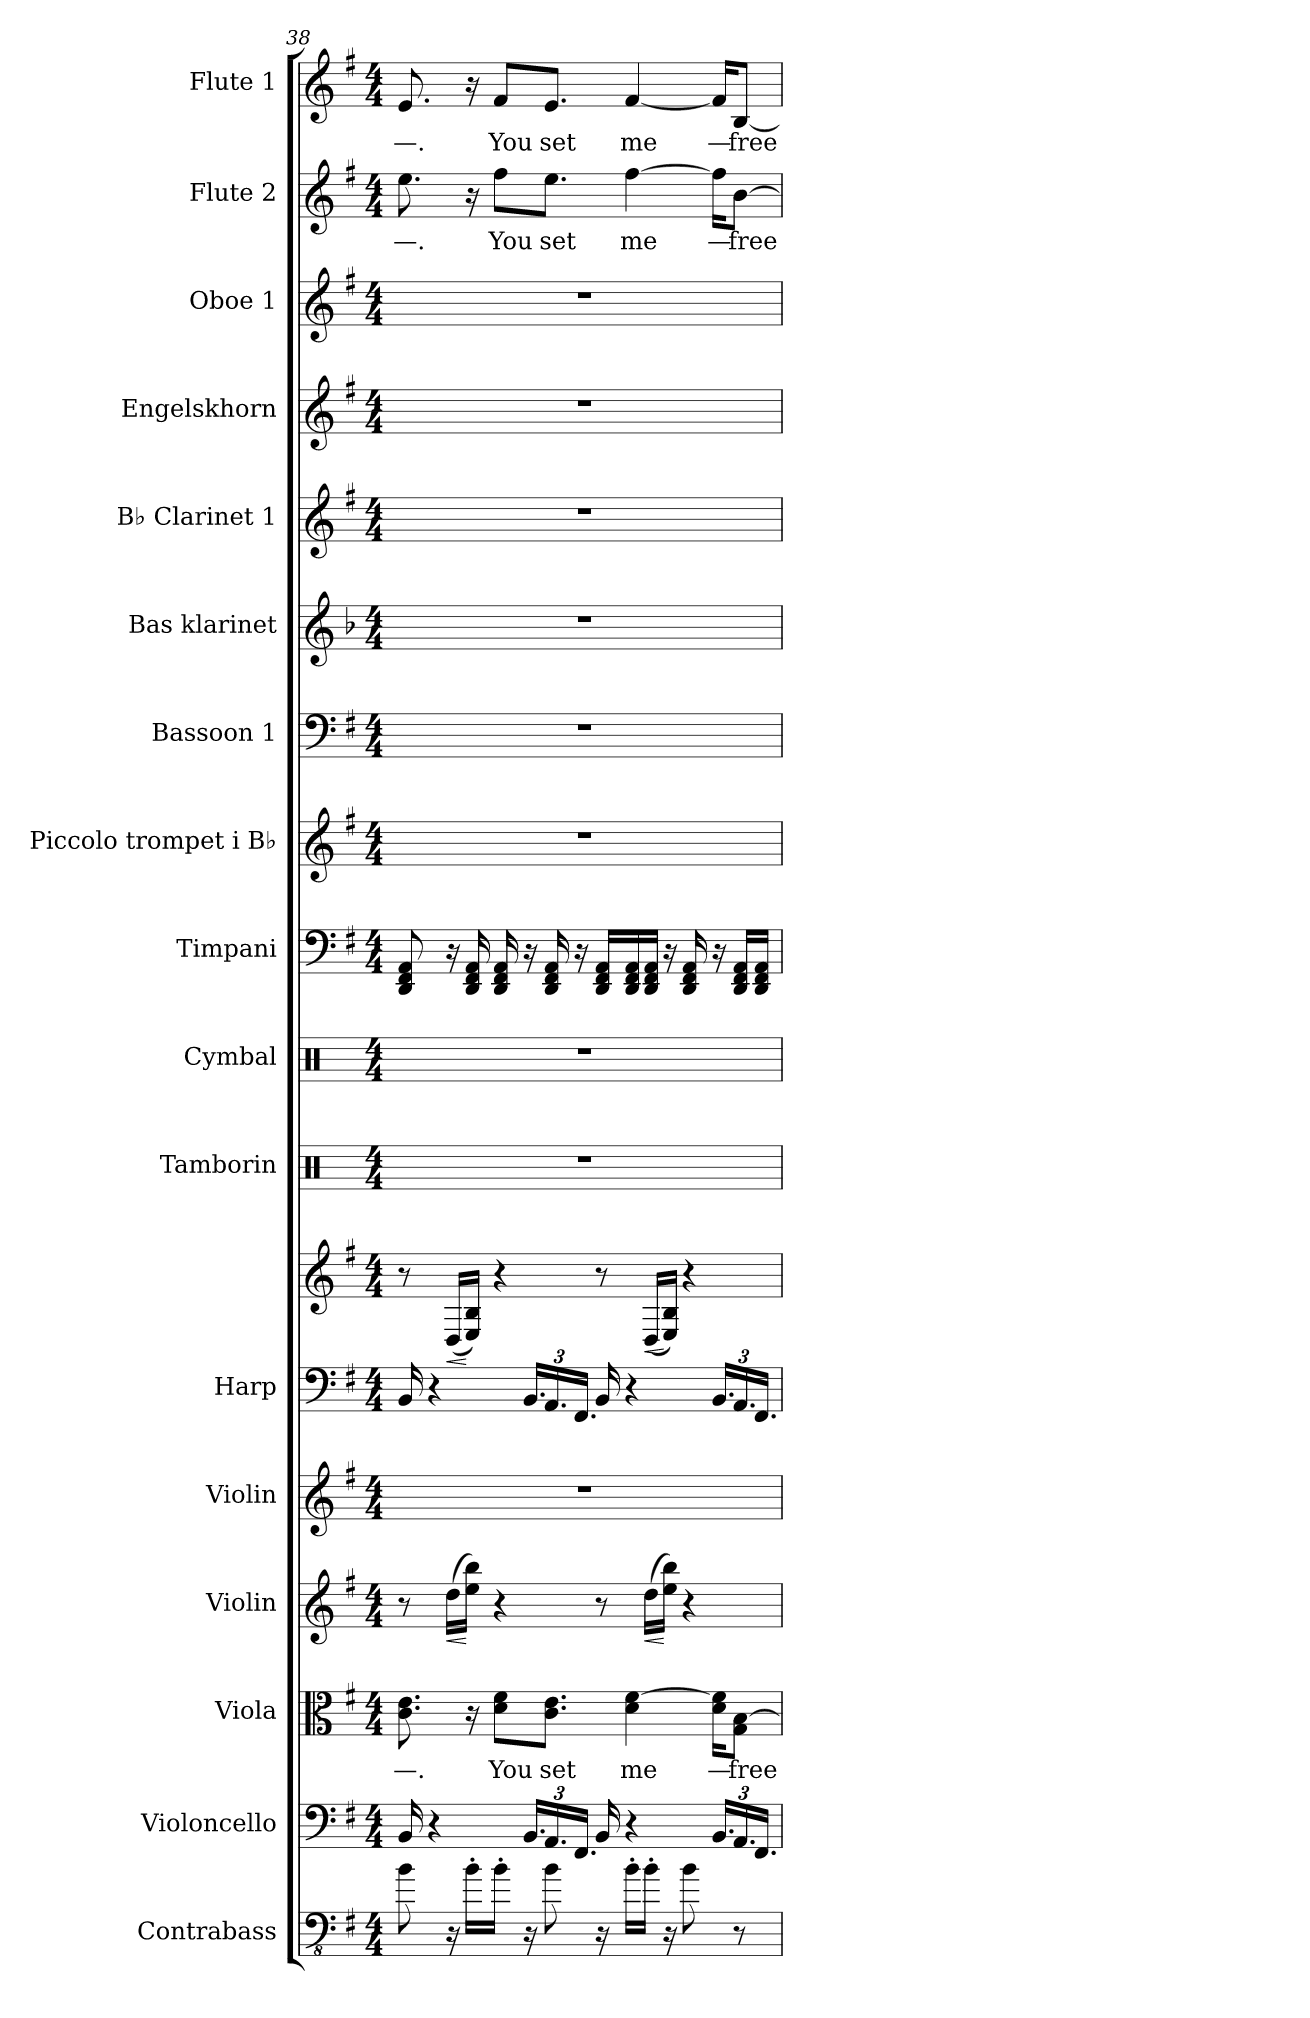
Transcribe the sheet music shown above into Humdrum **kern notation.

**kern	**kern	**kern	**text	**kern	**dynam	**kern	**kern	**kern	**dynam	**kern	**kern	**kern	**kern	**kern	**kern	**kern	**kern	**kern	**kern	**text	**kern	**text
*part17	*part16	*part15	*part15	*part14	*part14	*part13	*part12	*part12	*part12	*part11	*part10	*part9	*part8	*part7	*part6	*part5	*part4	*part3	*part2	*part2	*part1	*part1
*staff18	*staff17	*staff16	*staff16	*staff15	*staff15	*staff14	*staff13	*staff12	*staff12/13	*staff11	*staff10	*staff9	*staff8	*staff7	*staff6	*staff5	*staff4	*staff3	*staff2	*staff2	*staff1	*staff1
*I"Contrabass	*I"Violoncello	*I"Viola	*	*I"Violin	*	*I"Violin	*I"Harp	*	*	*I"Tamborin	*I"Cymbal	*I"Timpani	*I"Piccolo trompet i B♭	*I"Bassoon 1	*I"Bas klarinet	*I"B♭ Clarinet 1	*I"Engelskhorn	*I"Oboe 1	*I"Flute 2	*	*I"Flute 1	*
*I'Cb.	*I'Vc.	*I'Vla.	*	*I'Vln.	*	*I'Vln.	*I'Hrp.	*	*	*I'Tamb.	*I'Cym.	*I'Timp.	*I'P. tpt. i B♭	*I'Bsn. 1	*	*I'B♭ Cl. 1	*I'E.horn	*I'Ob. 1	*I'Fl. 2	*	*I'Fl. 1	*
*clefFv4	*clefF4	*clefC3	*	*clefG2	*	*clefG2	*clefF4	*clefG2	*	*clefX	*clefX	*clefF4	*clefG2	*clefF4	*clefG2	*clefG2	*clefG2	*clefG2	*clefG2	*	*clefG2	*
*ITrd7c12	*	*	*	*	*	*	*	*	*	*	*	*	*ITrd-6c-10	*	*ITrd8c14	*ITrd1c2	*ITrd4c7	*	*	*	*	*
*k[f#]	*k[f#]	*k[f#]	*	*k[f#]	*	*k[f#]	*k[f#]	*k[f#]	*	*k[]	*k[]	*k[f#]	*k[b-]	*k[f#]	*k[b-]	*k[b-]	*k[]	*k[f#]	*k[f#]	*	*k[f#]	*
*M4/4	*M4/4	*M4/4	*	*M4/4	*	*M4/4	*M4/4	*M4/4	*	*M4/4	*M4/4	*M4/4	*M4/4	*M4/4	*M4/4	*M4/4	*M4/4	*M4/4	*M4/4	*	*M4/4	*
=38	=38	=38	=38	=38	=38	=38	=38	=38	=38	=38	=38	=38	=38	=38	=38	=38	=38	=38	=38	=38	=38	=38
8BB\	16BB/	8.c\ 8.e\	—.	8r	.	1r	16BB/	8r	.	1r	1r	8DD/ 8FF#/ 8AA/	1r	1r	1r	1r	1r	1r	8.ee\	—.	8.e/	—.
.	4r	.	.	.	.	.	4r	.	.	.	.	.	.	.	.	.	.	.	.	.	.	.
!	!	!	!	!	!LO:HP:b	!	!	!	!LO:HP:b	!	!	!	!	!	!	!	!	!	!	!	!	!
16r	.	.	.	(16dd\LL	<	.	.	(16D/LL	<	.	.	16r	.	.	.	.	.	.	.	.	.	.
16BB'\LL	.	16r	.	16ee\ 16bb\JJ)	[	.	.	16E/ 16B/JJ)	[	.	.	16DD/ 16FF#/ 16AA/	.	.	.	.	.	.	16r	.	16r	.
16BB'\JJ	.	8d\ 8f#\L	You	4r	.	.	.	4r	.	.	.	16DD/ 16FF#/ 16AA/	.	.	.	.	.	.	8ff#\L	You	8f#/L	You
*	*Xbrackettup	*	*	*	*	*	*Xbrackettup	*	*	*	*	*	*	*	*	*	*	*	*	*	*	*
16r	24.BB/LL	.	.	.	.	.	24.BB/LL	.	.	.	.	16r	.	.	.	.	.	.	.	.	.	.
8BB\	24.AA/	8.c\ 8.e\J	set	.	.	.	24.AA/	.	.	.	.	16DD/ 16FF#/ 16AA/	.	.	.	.	.	.	8.ee\J	set	8.e/J	set
.	24.FF#/JJ	.	.	.	.	.	24.FF#/JJ	.	.	.	.	16r	.	.	.	.	.	.	.	.	.	.
16r	16BB/	.	.	8r	.	.	16BB/	8r	.	.	.	16DD/ 16FF#/ 16AA/LL	.	.	.	.	.	.	.	.	.	.
16BB'\LL	4r	4d\ [4f#\	me	.	.	.	4r	.	.	.	.	16DD/ 16FF#/ 16AA/	.	.	.	.	.	.	[4ff#\	me	[4f#/	me
!	!	!	!	!	!LO:HP:b	!	!	!	!LO:HP:b	!	!	!	!	!	!	!	!	!	!	!	!	!
16BB'\JJ	.	.	.	(16dd\LL	<	.	.	(16D/LL	<	.	.	16DD/ 16FF#/ 16AA/JJ	.	.	.	.	.	.	.	.	.	.
16r	.	.	.	16ee\ 16bb\JJ)	[	.	.	16E/ 16B/JJ)	[	.	.	16r	.	.	.	.	.	.	.	.	.	.
8BB\	.	.	.	4r	.	.	.	4r	.	.	.	16DD/ 16FF#/ 16AA/	.	.	.	.	.	.	.	.	.	.
.	24.BB/LL	16d\ 16f#\]KL	—	.	.	.	24.BB/LL	.	.	.	.	16r	.	.	.	.	.	.	16ff#\KL]	—	16f#/KL]	—
8r	24.AA/	8G\ [8B\J	free	.	.	.	24.AA/	.	.	.	.	16DD/ 16FF#/ 16AA/LL	.	.	.	.	.	.	[8b\J	free	[8B/J	free
.	24.FF#/JJ	.	.	.	.	.	24.FF#/JJ	.	.	.	.	16DD/ 16FF#/ 16AA/JJ	.	.	.	.	.	.	.	.	.	.
=	=	=	=	=	=	=	=	=	=	=	=	=	=	=	=	=	=	=	=	=	=	=
*-	*-	*-	*-	*-	*-	*-	*-	*-	*-	*-	*-	*-	*-	*-	*-	*-	*-	*-	*-	*-	*-	*-
